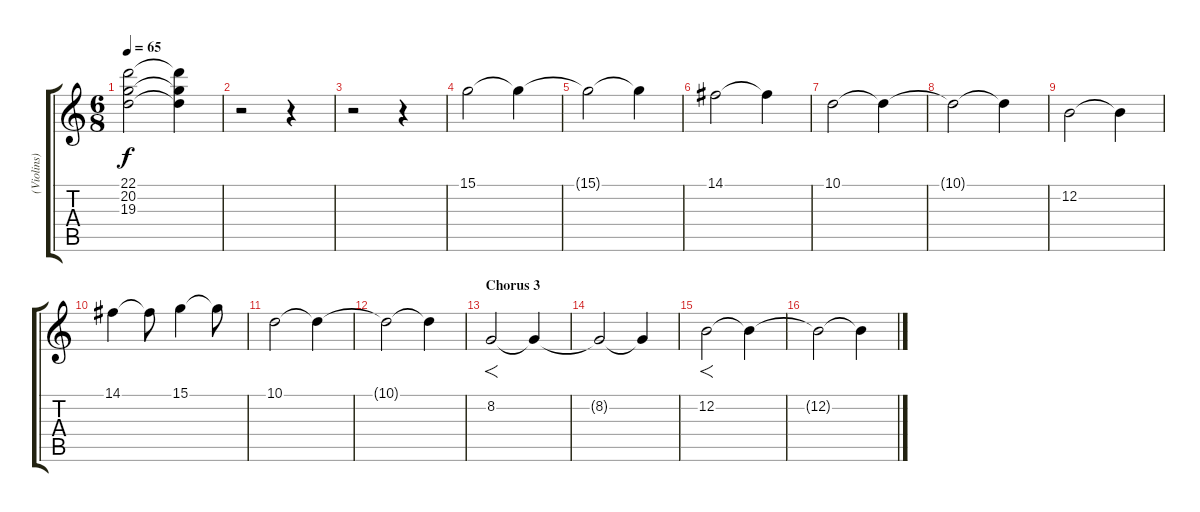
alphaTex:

\track ("(Violins)" "(Violins)") {instrument tremolostrings}
\staff {score tabs}
\tuning (E4 B3 G3 D3 A2 E2) {hide}
\ts (6 8)
\tempo 65
\clef g2
\ks c
(22.1{t} 20.2{t} 19.3{t}).2{dy f volume 4} (22.1{t} 20.2{t} 19.3{t}).4 |
r.2 r.4 |
r.2 r.4 |
15.1.2{volume 11} 15.1{t}.4 |
15.1{t}.2 15.1{t}.4 |
14.1.2 14.1{t}.4 |
10.1.2 10.1{t}.4 |
10.1{t}.2 10.1{t}.4 |
12.2.2 12.2{t}.4 |
14.1.4 14.1{t}.8 15.1.4 15.1{t}.8 |
10.1.2 10.1{t}.4 |
10.1{t}.2 10.1{t}.4 |
\section ("" "Chorus 3")
8.2.2{f} 8.2{t}.4 |
8.2{t}.2 8.2{t}.4 |
12.2.2{f} 12.2{t}.4 |
12.2{t}.2 12.2{t}.4
